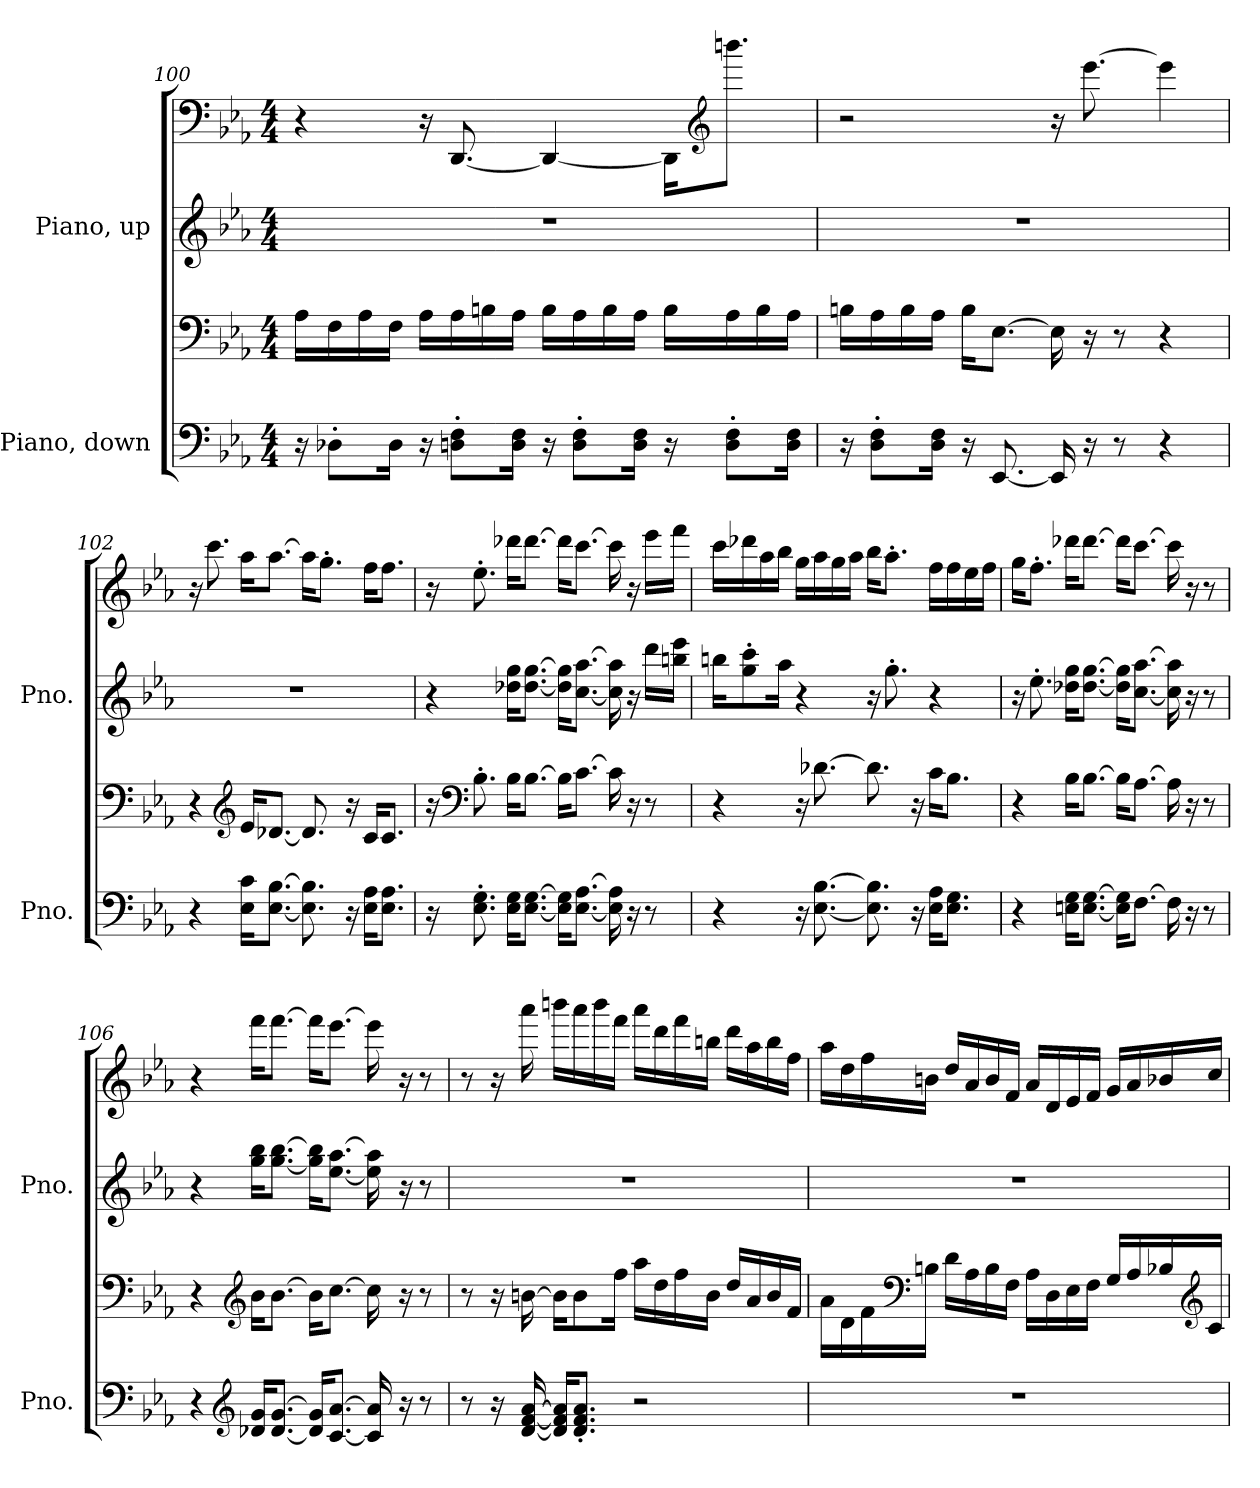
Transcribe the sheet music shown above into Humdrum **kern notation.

**kern	**kern	**kern	**kern
*part2	*part2	*part1	*part1
*staff4	*staff3	*staff2	*staff1
*I"Piano, down	*	*I"Piano, up	*
*I'Pno.	*	*I'Pno.	*
*clefF4	*clefF4	*clefG2	*clefF4
*k[b-e-a-]	*k[b-e-a-]	*k[b-e-a-]	*k[b-e-a-]
*M4/4	*M4/4	*M4/4	*M4/4
=100	=100	=100	=100
16r	16A-\LL	1r	4r
8D-X'\L	16F\	.	.
.	16A-\	.	.
16D-\Jk	16F\JJ	.	.
16r	16A-\LL	.	16r
8Dn\' 8F\'L	16A-\	.	[8.DD/
.	16Bn\	.	.
16D\ 16F\Jk	16A-\JJ	.	.
16r	16B\LL	.	4DD/_
8D\' 8F\'L	16A-\	.	.
.	16B\	.	.
16D\ 16F\Jk	16A-\JJ	.	.
16r	16B\LL	.	16DD\KL]
*	*	*	*clefG2
8D\' 8F\'L	16A-\	.	8.bbbn\J
.	16B\	.	.
16D\ 16F\Jk	16A-\JJ	.	.
!!LO:LB:g=z
=101	=101	=101	=101
16r	16Bn\LL	1r	2r
8D\' 8F\'L	16A-\	.	.
.	16B\	.	.
16D\ 16F\Jk	16A-\JJ	.	.
16r	16B\KL	.	.
[8.EE-/	[8.E-\J	.	.
16EE-/]	16E-\]	.	16r
16r	16r	.	[8.eee-\
8r	8r	.	.
4r	4r	.	4eee-\]
=102	=102	=102	=102
4r	4r	1r	16r
.	.	.	8.ccc\
*	*clefG2	*	*
16E-\ 16c\KL	16e-/KL	.	16aa-\KL
[8.E-\ [8.B-\J	[8.d-X/J	.	[8.aa-\J
8.E-\] 8.B-\]	8.d-/]	.	16aa-\KL]
.	.	.	8.gg'\J
16r	16r	.	.
16E-\ 16A-\KL	16c/KL	.	16ff\KL
8.E-\ 8.A-\J	8.c/J	.	8.ff\J
=103	=103	=103	=103
16r	16r	4r	16r
*	*clefF4	*	*
8.E-\' 8.G\'	8.B-'\	.	8.ee-'\
16E-\ 16G\KL	16B-\KL	16dd-X\ 16gg\KL	16ddd-X\KL
[8.E-\ [8.G\J	[8.B-\J	[8.dd-\ [8.gg\J	[8.ddd-\J
16E-\] 16G\]KL	16B-\KL]	16dd-\] 16gg\]KL	16ddd-\KL]
[8.E-\ [8.A-\J	[8.c\J	[8.cc\ [8.aa-\J	[8.ccc\J
16E-\] 16A-\]	16c\]	16cc\] 16aa-\]	16ccc\]
16r	16r	16r	16r
8r	8r	16ddd\LL	16eee-\LL
.	.	16bbn\ 16eee-\JJ	16fff\JJ
!!LO:PB:g=z
=104	=104	=104	=104
4r	4r	16bbn\KL	16ccc\LL
.	.	8gg\' 8ccc\'	16ddd-X\
.	.	.	16aa-\
.	.	16aa-\Jk	16bb-\JJ
16r	16r	4r	16gg\LL
[8.E-\ [8.B-\	[8.d-X\	.	16aa-\
.	.	.	16gg\
.	.	.	16aa-\JJ
8.E-\] 8.B-\]	8.d-\]	16r	16bb-\KL
.	.	8.gg'\	8.aa-'\J
16r	16r	.	.
16E-\ 16A-\KL	16c\KL	4r	16ff\LL
8.E-\ 8.G\J	8.B-\J	.	16ff\
.	.	.	16ee-\
.	.	.	16ff\JJ
=105	=105	=105	=105
4r	4r	16r	16gg\KL
.	.	8.ee-'\	8.ff'\J
16En\ 16G\KL	16B-\KL	16dd-X\ 16gg\KL	16ddd-X\KL
[8.E\ [8.G\J	[8.B-\J	[8.dd-\ [8.gg\J	[8.ddd-\J
16E\] 16G\]KL	16B-\KL]	16dd-\] 16gg\]KL	16ddd-\KL]
[8.F\J	[8.A-\J	[8.cc\ [8.aa-\J	[8.ccc\J
16F\]	16A-\]	16cc\] 16aa-\]	16ccc\]
16r	16r	16r	16r
8r	8r	8r	8r
!!LO:LB:g=z
=106	=106	=106	=106
4r	4r	4r	4r
*clefG2	*clefG2	*	*
16d-X/ 16g/KL	16b-\KL	16gg\ 16bb-\KL	16fff\KL
[8.d-/ [8.g/J	[8.b-\J	[8.gg\ [8.bb-\J	[8.fff\J
16d-/] 16g/]KL	16b-\KL]	16gg\] 16bb-\]KL	16fff\KL]
[8.c/ [8.a-/J	[8.cc\J	[8.ee-\ [8.aa-\J	[8.eee-\J
16c/] 16a-/]	16cc\]	16ee-\] 16aa-\]	16eee-\]
16r	16r	16r	16r
8r	8r	8r	8r
=107	=107	=107	=107
8r	8r	1r	8r
16r	16r	.	16r
[16d/ [16f/ [16a-/	[16bn\	.	16aaa-\
16d/] 16f/] 16a-/]KL	16b\KL]	.	16bbbn\LL
8.d/' 8.f/' 8.a-/'J	8b\	.	16aaa-\
.	.	.	16bbb\
.	16ff\Jk	.	16fff\JJ
2r	16aa-\LL	.	16aaa-\LL
.	16dd\	.	16ddd\
.	16ff\	.	16fff\
.	16b\JJ	.	16bbn\JJ
.	16dd/LL	.	16ddd\LL
.	16a-/	.	16aa-\
.	16b/	.	16bb\
.	16f/JJ	.	16ff\JJ
!!LO:LB:g=z
=108	=108	=108	=108
1r	16a-\LL	1r	16aa-\LL
.	16d\	.	16dd\
.	16f\	.	16ff\
*	*clefF4	*	*
.	16Bn\JJ	.	16bn\JJ
.	16d\LL	.	16dd/LL
.	16A-\	.	16a-/
.	16B\	.	16b/
.	16F\JJ	.	16f/JJ
.	16A-\LL	.	16a-/LL
.	16D\	.	16d/
.	16E-\	.	16e-/
.	16F\JJ	.	16f/JJ
.	16G/LL	.	16g/LL
.	16A-/	.	16a-/
.	16B-X/	.	16b-X/
*	*clefG2	*	*
.	16c/JJ	.	16cc/JJ
=	=	=	=
*-	*-	*-	*-
